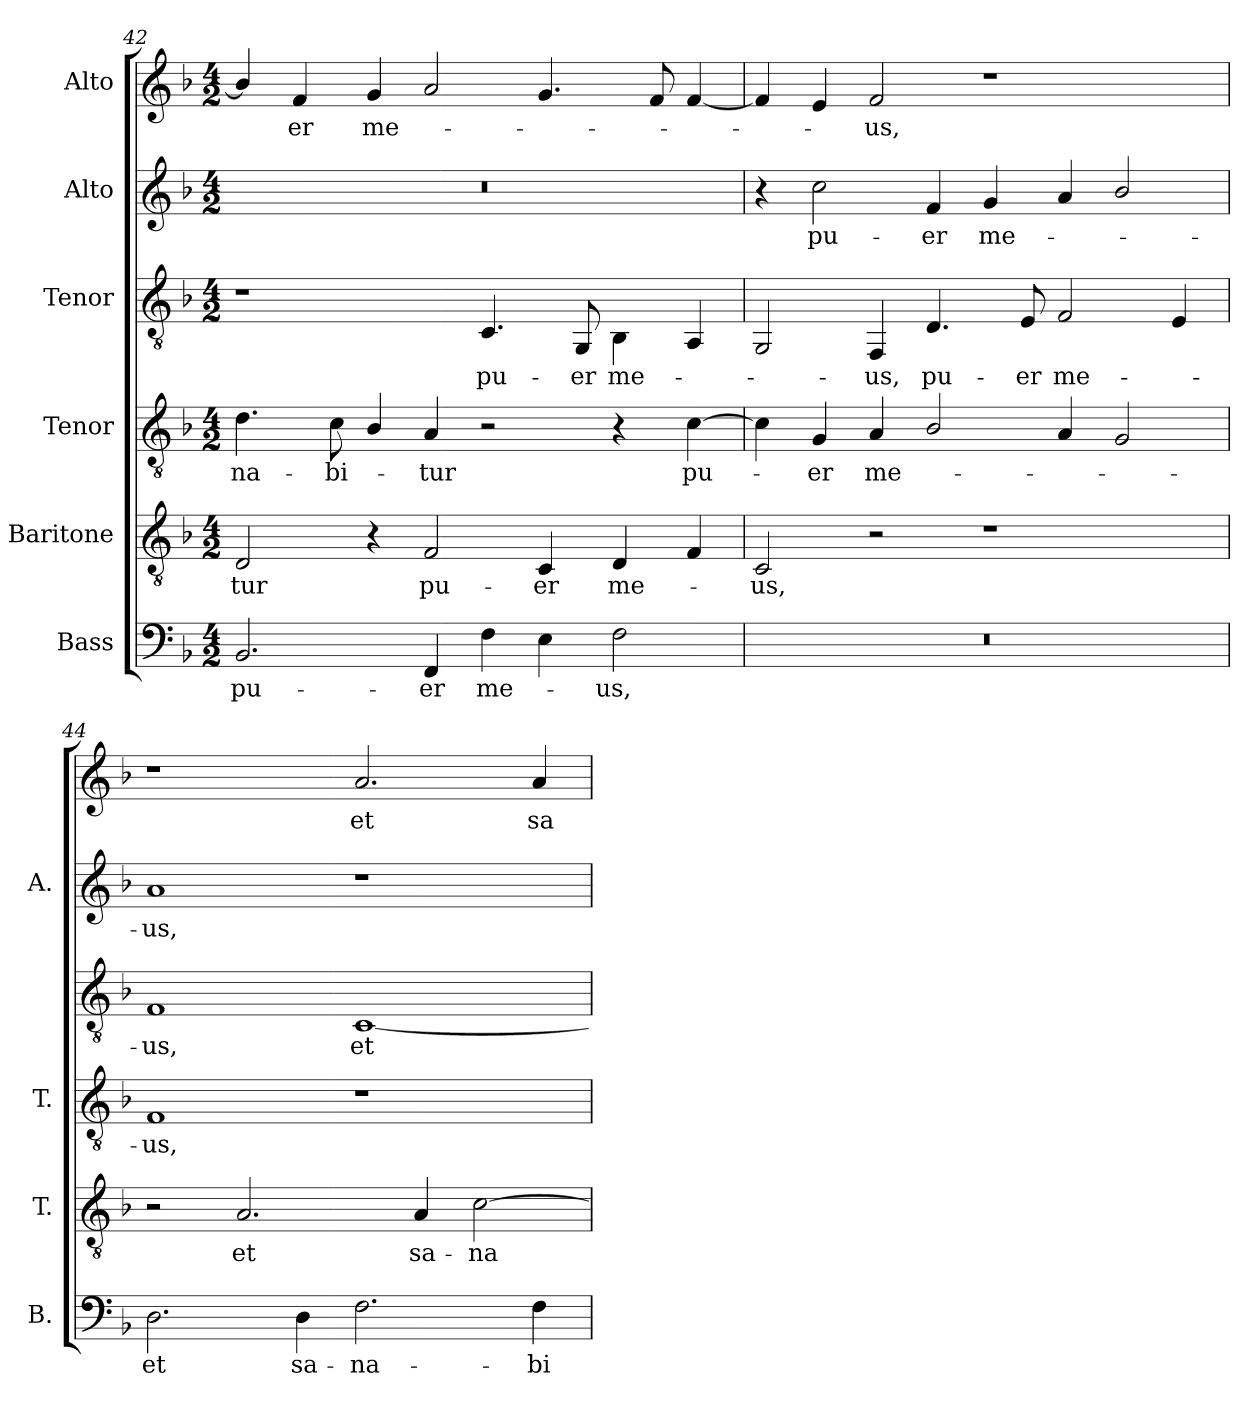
**kern	**text	**kern	**text	**kern	**text	**kern	**text	**kern	**text	**kern	**text
*part6	*part6	*part5	*part5	*part4	*part4	*part3	*part3	*part2	*part2	*part1	*part1
*staff6	*staff6	*staff5	*staff5	*staff4	*staff4	*staff3	*staff3	*staff2	*staff2	*staff1	*staff1
*I"Bass	*	*I"Baritone	*	*I"Tenor	*	*I"Tenor	*	*I"Alto	*	*I"Alto	*
*I'B.	*	*I'T.	*	*I'T.	*	*	*	*I'A.	*	*	*
!!LO:LB:g=z
*clefF4	*	*clefGv2	*	*clefGv2	*	*clefGv2	*	*clefG2	*	*clefG2	*
*	*	*ITrd7c12	*	*ITrd7c12	*	*	*	*	*	*	*
*k[b-]	*	*k[b-]	*	*k[b-]	*	*k[b-]	*	*k[b-]	*	*k[b-]	*
*F:	*	*F:	*	*F:	*	*F:	*	*F:	*	*F:	*
*M4/2	*	*M4/2	*	*M4/2	*	*M4/2	*	*M4/2	*	*M4/2	*
=42	=42	=42	=42	=42	=42	=42	=42	=42	=42	=42	=42
!	!LO:LY:b:color=#000000	!	!	!	!	!	!	!	!	!	!
!	!	!	!LO:LY:b:color=#000000	!	!	!	!	!	!	!	!
!	!	!	!	!	!LO:LY:b:color=#000000	!	!	!LO:N:vis=1	!	!	!
2.BB-i/	pu-	2DDi/	-tur	4.Di\	-na-	1r	.	0r	.	4b-i/]	.
!	!	!	!	!	!	!	!	!	!	!	!LO:LY:b:color=#000000
.	.	.	.	.	.	.	.	.	.	4fi/	-er
!	!	!	!	!	!LO:LY:b:color=#000000	!	!	!	!	!	!
.	.	.	.	8Ci\	-bi-	.	.	.	.	.	.
!	!	!	!	!	!	!	!	!	!	!	!LO:LY:b:color=#000000
.	.	4r	.	4BB-i/	.	.	.	.	.	4gi/	me-
!	!LO:LY:b:color=#000000	!	!	!	!	!	!	!	!	!	!
!	!	!	!LO:LY:b:color=#000000	!	!	!	!	!	!	!	!
!	!	!	!	!	!LO:LY:b:color=#000000	!	!	!	!	!	!
4FFi/	-er	2FFi/	pu-	4AAi/	-tur	.	.	.	.	2ai/	.
!	!LO:LY:b:color=#000000	!	!	!	!	!	!	!	!	!	!
!	!	!	!	!	!	!	!LO:LY:b:color=#000000	!	!	!	!
4Fi\	me-	.	.	2r	.	4.Ci/	pu-	.	.	.	.
!	!	!	!LO:LY:b:color=#000000	!	!	!	!	!	!	!	!
4Ei\	.	4CCi/	-er	.	.	.	.	.	.	4.gi/	.
!	!	!	!	!	!	!	!LO:LY:b:color=#000000	!	!	!	!
.	.	.	.	.	.	8GGi/	-er	.	.	.	.
!	!LO:LY:b:color=#000000	!	!	!	!	!	!	!	!	!	!
!	!	!	!LO:LY:b:color=#000000	!	!	!	!	!	!	!	!
!	!	!	!	!	!	!	!LO:LY:b:color=#000000	!	!	!	!
2Fi\	-us,	4DDi/	me-	4r	.	4BB-i\	me-	.	.	.	.
.	.	.	.	.	.	.	.	.	.	8fi/	.
!	!	!	!	!	!LO:LY:b:color=#000000	!	!	!	!	!	!
.	.	4FFi/	.	[4Ci\	pu-	4AAi/	.	.	.	[4fi/	.
=43	=43	=43	=43	=43	=43	=43	=43	=43	=43	=43	=43
!LO:N:vis=1	!	!	!	!	!	!	!	!	!	!	!
!	!	!	!LO:LY:b:color=#000000	!	!	!	!	!	!	!	!
0r	.	2CCi/	-us,	4Ci\]	.	2GGi/	.	4r	.	4fi/]	.
!	!	!	!	!	!LO:LY:b:color=#000000	!	!	!	!	!	!
!	!	!	!	!	!	!	!	!	!LO:LY:b:color=#000000	!	!
.	.	.	.	4GGi/	-er	.	.	2cci\	pu-	4ei/	.
!	!	!	!	!	!LO:LY:b:color=#000000	!	!	!	!	!	!
!	!	!	!	!	!	!	!LO:LY:b:color=#000000	!	!	!	!
!	!	!	!	!	!	!	!	!	!	!	!LO:LY:b:color=#000000
.	.	2r	.	4AAi/	me-	4FFi/	-us,	.	.	2fi/	-us,
!	!	!	!	!	!	!	!LO:LY:b:color=#000000	!	!	!	!
!	!	!	!	!	!	!	!	!	!LO:LY:b:color=#000000	!	!
.	.	.	.	2BB-i/	.	4.Di/	pu-	4fi/	-er	.	.
!	!	!	!	!	!	!	!	!	!LO:LY:b:color=#000000	!	!
.	.	1r	.	.	.	.	.	4gi/	me-	1r	.
!	!	!	!	!	!	!	!LO:LY:b:color=#000000	!	!	!	!
.	.	.	.	.	.	8Ei/	-er	.	.	.	.
!	!	!	!	!	!	!	!LO:LY:b:color=#000000	!	!	!	!
.	.	.	.	4AAi/	.	2Fi/	me-	4ai/	.	.	.
.	.	.	.	2GGi/	.	.	.	2b-i/	.	.	.
.	.	.	.	.	.	4Ei/	.	.	.	.	.
=44	=44	=44	=44	=44	=44	=44	=44	=44	=44	=44	=44
!	!LO:LY:b:color=#000000	!	!	!	!	!	!	!	!	!	!
!	!	!	!	!	!LO:LY:b:color=#000000	!	!	!	!	!	!
!	!	!	!	!	!	!	!LO:LY:b:color=#000000	!	!	!	!
!	!	!	!	!	!	!	!	!	!LO:LY:b:color=#000000	!	!
2.Di\	et	2r	.	1FFi	-us,	1Fi	-us,	1ai	-us,	1r	.
!	!	!	!LO:LY:b:color=#000000	!	!	!	!	!	!	!	!
.	.	2.AAi/	et	.	.	.	.	.	.	.	.
!	!LO:LY:b:color=#000000	!	!	!	!	!	!	!	!	!	!
4Di\	sa-	.	.	.	.	.	.	.	.	.	.
!	!LO:LY:b:color=#000000	!	!	!	!	!	!	!	!	!	!
!	!	!	!	!	!	!	!LO:LY:b:color=#000000	!	!	!	!
!	!	!	!	!	!	!	!	!	!	!	!LO:LY:b:color=#000000
2.Fi\	-na-	.	.	1r	.	[1Ci	et	1r	.	2.ai/	et
!	!	!	!LO:LY:b:color=#000000	!	!	!	!	!	!	!	!
.	.	4AAi/	sa-	.	.	.	.	.	.	.	.
!	!	!	!LO:LY:b:color=#000000	!	!	!	!	!	!	!	!
.	.	[2Ci\	-na-	.	.	.	.	.	.	.	.
!	!LO:LY:b:color=#000000	!	!	!	!	!	!	!	!	!	!
!	!	!	!	!	!	!	!	!	!	!	!LO:LY:b:color=#000000
4Fi\	-bi-	.	.	.	.	.	.	.	.	4ai/	sa-
=	=	=	=	=	=	=	=	=	=	=	=
*-	*-	*-	*-	*-	*-	*-	*-	*-	*-	*-	*-
